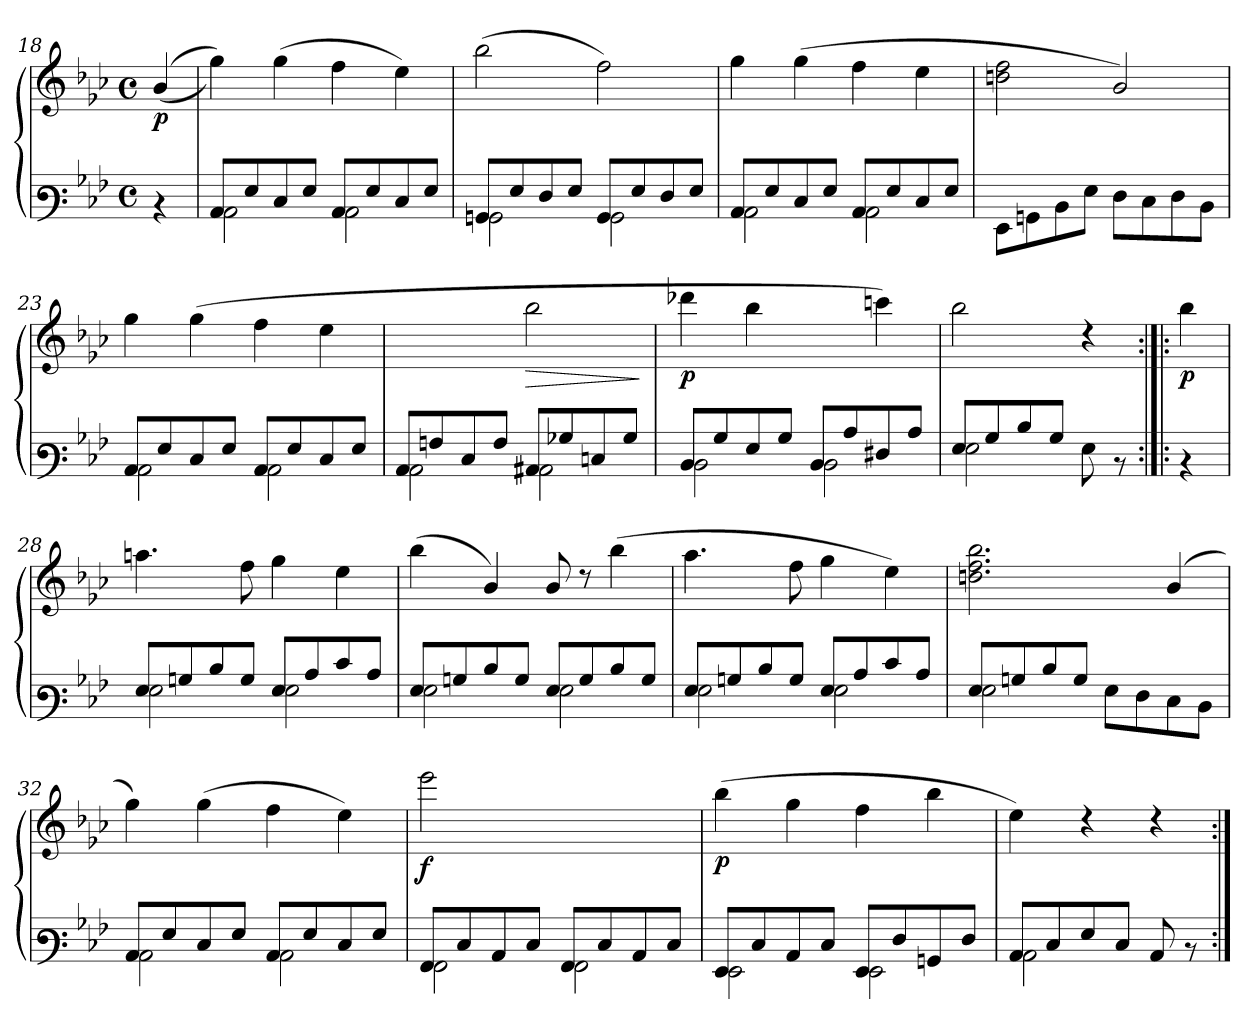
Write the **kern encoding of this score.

**kern	**kern	**dynam
*part1	*part1	*part1
*staff2	*staff1	*staff1/2
!!LO:PB:g=z
*clefF3	*clefG3	*
*k[b-e-a-]	*k[b-e-a-]	*
*M4/4	*M4/4	*
*met(c)	*met(c)	*
=18	=18	=18
!	!	!LO:DY:b
4rD	(>(<4g/	p
=19	=19	=19
*^	*	*
8C/L	2C\	4ee-\))	.
8G/	.	.	.
8E-/	.	(>4ee-\	.
8G/J	.	.	.
8C/L	2C\	4dd\	.
8G/	.	.	.
8E-/	.	4cc\)	.
8G/J	.	.	.
=20	=20	=20	=20
8BBn/L	2BBn\	(>2gg\	.
8G/	.	.	.
8F/	.	.	.
8G/J	.	.	.
8BB/L	2BB\	2dd\)	.
8G/	.	.	.
8F/	.	.	.
8G/J	.	.	.
=21	=21	=21	=21
8C/L	2C\	4ee-\	.
8G/	.	.	.
8E-/	.	(>4ee-\	.
8G/J	.	.	.
8C/L	2C\	4dd\	.
8G/	.	.	.
8E-/	.	4cc\	.
8G/J	.	.	.
*v	*v	*	*
=22	=22	=22
8GG\L	2bn\ 2dd\	.
8BBn\	.	.
8D\	.	.
8G\J	.	.
8F\L	2g/)	.
8E-\	.	.
8F\	.	.
8D\J	.	.
!!LO:LB:g=z
=23	=23	=23
*^	*	*
8C/L	2C\	4ee-\	.
8G/	.	.	.
8E-/	.	(>4ee-\	.
8G/J	.	.	.
8C/L	2C\	4dd\	.
8G/	.	.	.
8E-/	.	4cc\	.
8G/J	.	.	.
=24	=24	=24	=24
8C/L	2C\	2ryy	.
8An/	.	.	.
8E-/	.	.	.
8A/J	.	.	.
!	!	!	!LO:HP:b
8C#X/L	2C#X\	2gg\	>
8B-X/	.	.	.
8En/	.	.	.
8B-/J	.	.	.
*v	*v	*	*
.	.	]
=25	=25	=25
*^	*	*
!	!	!	!LO:DY:b
8D/L	2D\	4bb-X\	p
8B-/	.	.	.
8G/	.	4gg\	.
8B-/J	.	.	.
8D/L	2D\	4ryy	.
8c/	.	.	.
8F#X/	.	4aan\)	.
8c/J	.	.	.
=26	=26	=26	=26
8G/L	2G\	2gg\	.
8B-/	.	.	.
8d/	.	.	.
8B-/J	.	.	.
4ryy	8G\	4rb	.
.	8rD	.	.
=27:|!|:	=27:|!|:	=27:|!|:	=27:|!|:
!	!	!	!LO:DY:b
*v	*v	*	*
4rD	4gg\	p
!!LO:LB:g=z
=28	=28	=28
*^	*	*
8G/L	2G\	4.ffn\	.
8Bn/	.	.	.
8d/	.	.	.
8B/J	.	8dd\	.
8G/L	2G\	4ee-\	.
8c/	.	.	.
8e-/	.	4cc\	.
8c/J	.	.	.
=29	=29	=29	=29
8G/L	2G\	(>4gg\	.
8Bn/	.	.	.
8d/	.	4g/)	.
8B/J	.	.	.
8G/L	2G\	8g/	.
8B/	.	8rb	.
8d/	.	(>4gg\	.
8B/J	.	.	.
=30	=30	=30	=30
8G/L	2G\	4.ff\	.
8Bn/	.	.	.
8d/	.	.	.
8B/J	.	8dd\	.
8G/L	2G\	4ee-\	.
8c/	.	.	.
8e-/	.	4cc\)	.
8c/J	.	.	.
=31	=31	=31	=31
8G/L	2G\	2.bn\ 2.dd\ 2.gg\	.
8Bn/	.	.	.
8d/	.	.	.
8B/J	.	.	.
2ryy	8G\L	.	.
.	8F\	.	.
.	8E-\	(>4g/	.
.	8D\J	.	.
!!LO:LB:g=z
=32	=32	=32	=32
8C/L	2C\	4ee-\)	.
8G/	.	.	.
8E-/	.	(>4ee-\	.
8G/J	.	.	.
8C/L	2C\	4dd\	.
8G/	.	.	.
8E-/	.	4cc\)	.
8G/J	.	.	.
=33	=33	=33	=33
!	!	!	!LO:DY:b
8AA-/L	2AA-\	2ccc\	f
8E-/	.	.	.
8C/	.	.	.
8E-/J	.	.	.
8AA-/L	2AA-\	2ryy	.
8E-/	.	.	.
8C/	.	.	.
8E-/J	.	.	.
=34	=34	=34	=34
!	!	!	!LO:DY:b
8GG/L	2GG\	(>4gg\	p
8E-/	.	.	.
8C/	.	4ee-\	.
8E-/J	.	.	.
8GG/L	2GG\	4dd\	.
8F/	.	.	.
8BBn/	.	4gg\	.
8F/J	.	.	.
=35	=35	=35	=35
8C/L	2C\	4cc\)	.
8E-/	.	.	.
8G/	.	4rb	.
8E-/J	.	.	.
8C/	4ryy	4rb	.
8rD	.	.	.
*v	*v	*	*
=:|!	=:|!	=:|!
*-	*-	*-
